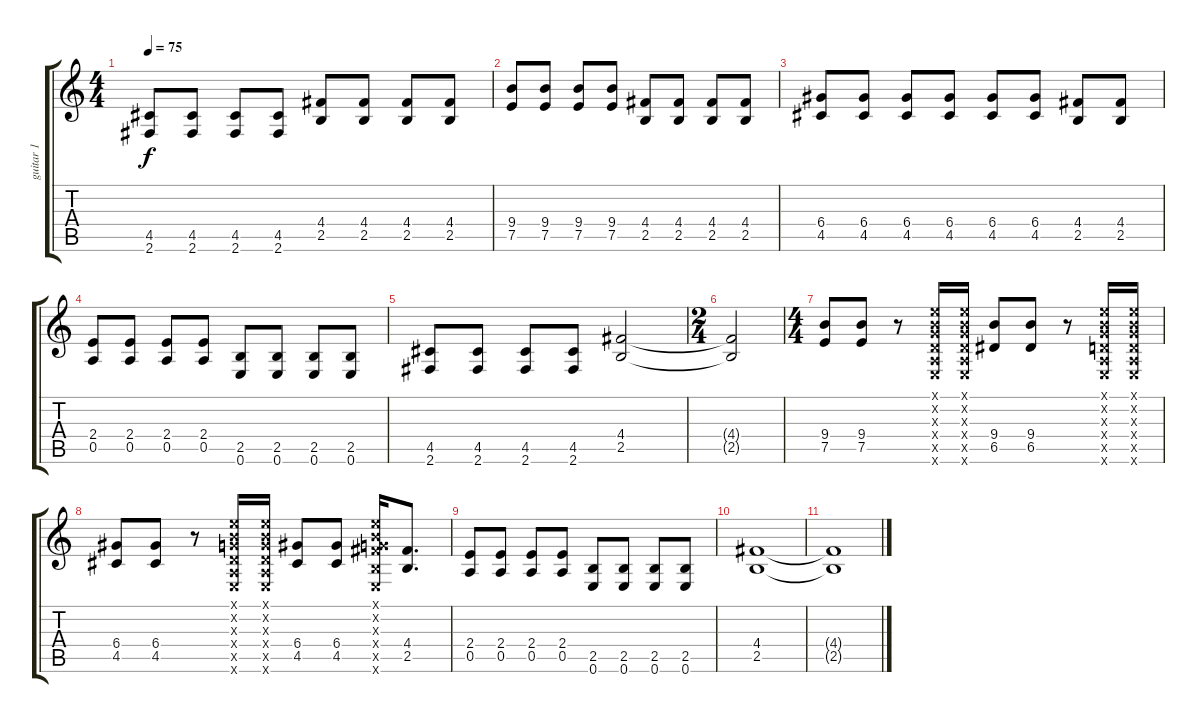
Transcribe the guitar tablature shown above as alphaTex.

\track ("guitar 1" "guitar 1") {instrument acousticguitarsteel}
\staff {score tabs}
\tuning (E4 B3 G3 D3 A2 E2) {hide}
\ts (4 4)
\tempo 75
\clef g2
\ks c
(4.5 2.6).8{dy f} (4.5 2.6).8 (4.5 2.6).8 (4.5 2.6).8 (4.4 2.5).8 (4.4 2.5).8 (4.4 2.5).8 (4.4 2.5).8 |
(9.4 7.5).8 (9.4 7.5).8 (9.4 7.5).8 (9.4 7.5).8 (4.4 2.5).8 (4.4 2.5).8 (4.4 2.5).8 (4.4 2.5).8 |
(6.4 4.5).8 (6.4 4.5).8 (6.4 4.5).8 (6.4 4.5).8 (6.4 4.5).8 (6.4 4.5).8 (4.4 2.5).8 (4.4 2.5).8 |
(2.4 0.5).8 (2.4 0.5).8 (2.4 0.5).8 (2.4 0.5).8 (2.5 0.6).8 (2.5 0.6).8 (2.5 0.6).8 (2.5 0.6).8 |
(4.5 2.6).8 (4.5 2.6).8 (4.5 2.6).8 (4.5 2.6).8 (4.4 2.5).2 |
\ts (2 4)
(4.4{t} 2.5{t}).2 |
\ts (4 4)
(9.4 7.5).8 (9.4 7.5).8 r.8 (0.1{x} 0.2{x} 0.3{x} 0.4{x} 0.5{x} 0.6{x}).16 (0.1{x} 0.2{x} 0.3{x} 0.4{x} 0.5{x} 0.6{x}).16 (9.4 6.5).8 (9.4 6.5).8 r.8 (0.1{x} 0.2{x} 0.3{x} 0.4{x} 0.5{x} 0.6{x}).16 (0.1{x} 0.2{x} 0.3{x} 0.4{x} 0.5{x} 0.6{x}).16 |
(6.4 4.5).8 (6.4 4.5).8 r.8 (0.1{x} 0.2{x} 0.3{x} 0.4{x} 0.5{x} 0.6{x}).16 (0.1{x} 0.2{x} 0.3{x} 0.4{x} 0.5{x} 0.6{x}).16 (6.4 4.5).8 (6.4 4.5).8 (0.1{x} 0.2{x} 0.3{x} 4.4{x} 2.5{x} 0.6{x}).16 (4.4 2.5).8{d} |
(2.4 0.5).8 (2.4 0.5).8 (2.4 0.5).8 (2.4 0.5).8 (2.5 0.6).8 (2.5 0.6).8 (2.5 0.6).8 (2.5 0.6).8 |
(4.4 2.5).1 |
(4.4{t} 2.5{t}).1
